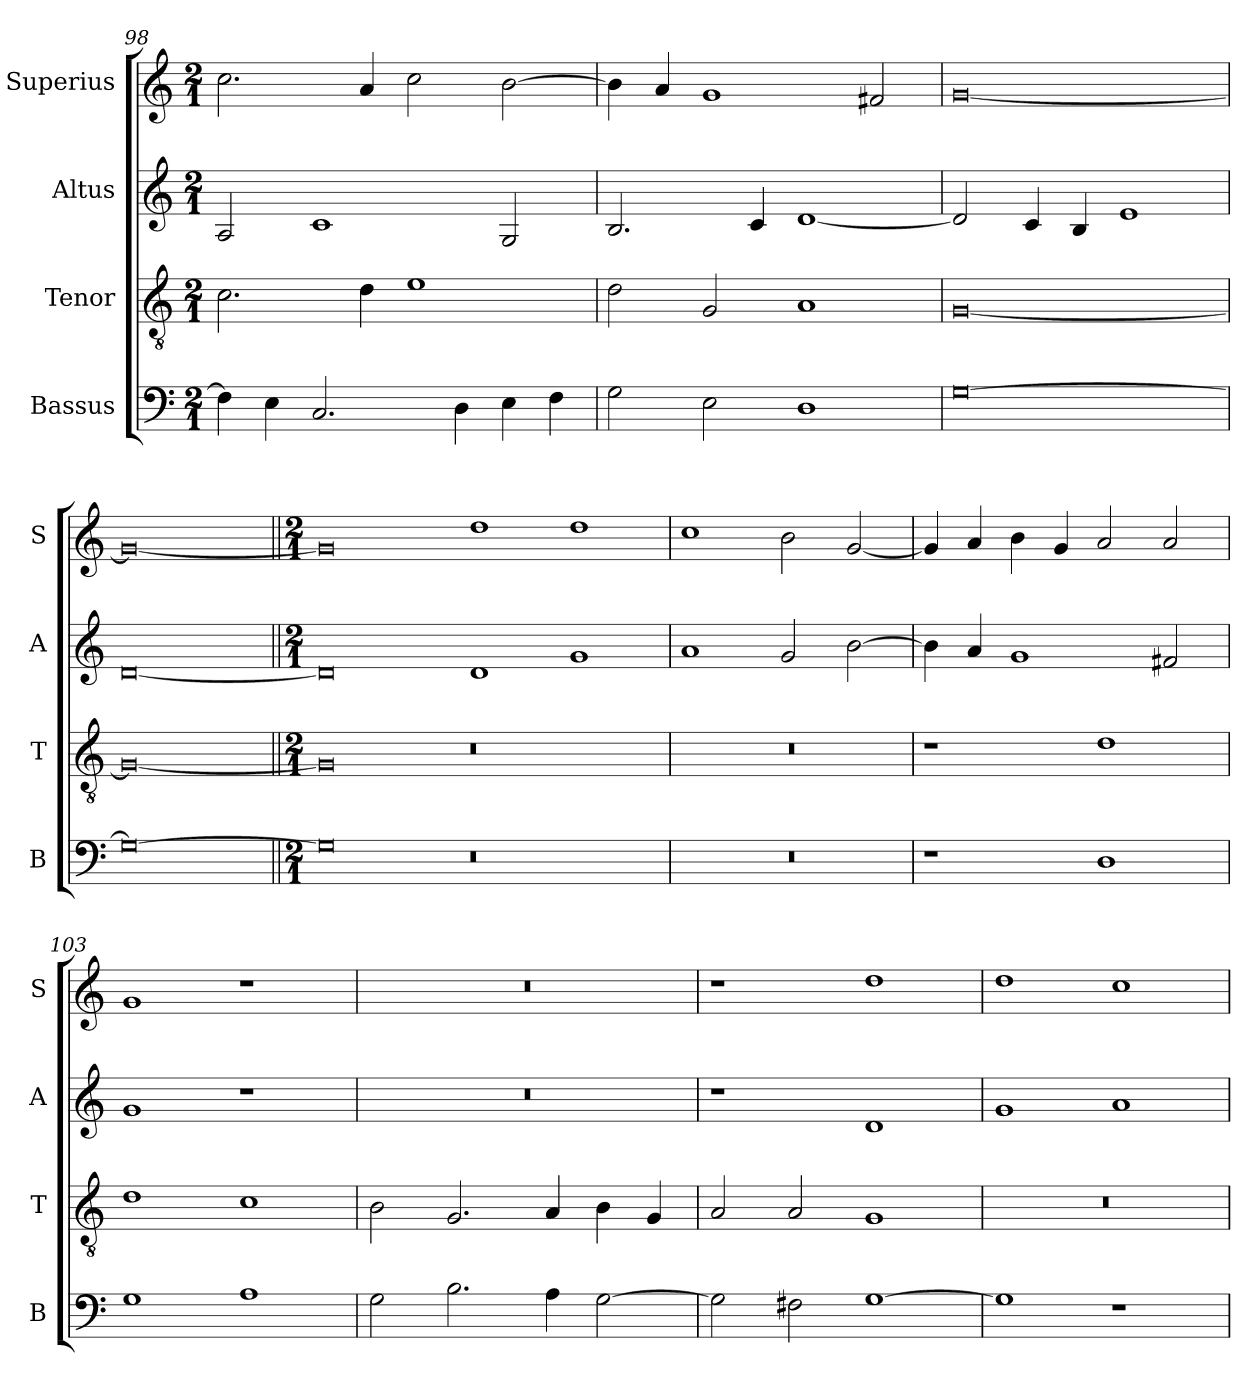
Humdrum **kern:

**kern	**kern	**kern	**kern
*part4	*part3	*part2	*part1
*staff4	*staff3	*staff2	*staff1
*I"Bassus	*I"Tenor	*I"Altus	*I"Superius
*I'B	*I'T	*I'A	*I'S
*clefF4	*clefGv2	*clefG2	*clefG2
*k[]	*k[]	*k[]	*k[]
*C:	*C:	*C:	*C:
*M2/1	*M2/1	*M2/1	*M2/1
=98	=98	=98	=98
4F]	2.c	2A	2.cc
4E	.	.	.
2.C	.	1c	.
.	4d	.	4a
.	1e	.	2cc
4D	.	.	.
4E	.	2G	[2b
4F	.	.	.
=99	=99	=99	=99
2G	2d	2.B	4b]
.	.	.	4a
2E	2G	.	1g
.	.	4c	.
1D	1A	[1d	.
.	.	.	2f#X
=100	=100	=100	=100
[0G	[0G	2d]	[0g
.	.	4c	.
.	.	4B	.
.	.	1e	.
=	=	=	=
0G_	0G_	[0d	0g_
=||	=||	=||	=||
*M2/1	*M2/1	*M2/1	*M2/1
0G]	0G]	0d]	0g]
0r	0r	1d	1dd
.	.	1g	1dd
=101	=101	=101	=101
0r	0r	1a	1cc
.	.	2g	2b
.	.	[2b	[2g
=102	=102	=102	=102
1r	1r	4b]	4g]
.	.	4a	4a
.	.	1g	4b
.	.	.	4g
1D	1d	.	2a
.	.	2f#X	2a
=103	=103	=103	=103
1G	1d	1g	1g
1A	1c	1r	1r
=104	=104	=104	=104
2G	2B	0r	0r
2.B	2.G	.	.
4A	4A	.	.
[2G	4B	.	.
.	4G	.	.
=105	=105	=105	=105
2G]	2A	1r	1r
2F#X	2A	.	.
[1G	1G	1d	1dd
=106	=106	=106	=106
1G]	0r	1g	1dd
1r	.	1a	1cc
=	=	=	=
*-	*-	*-	*-
